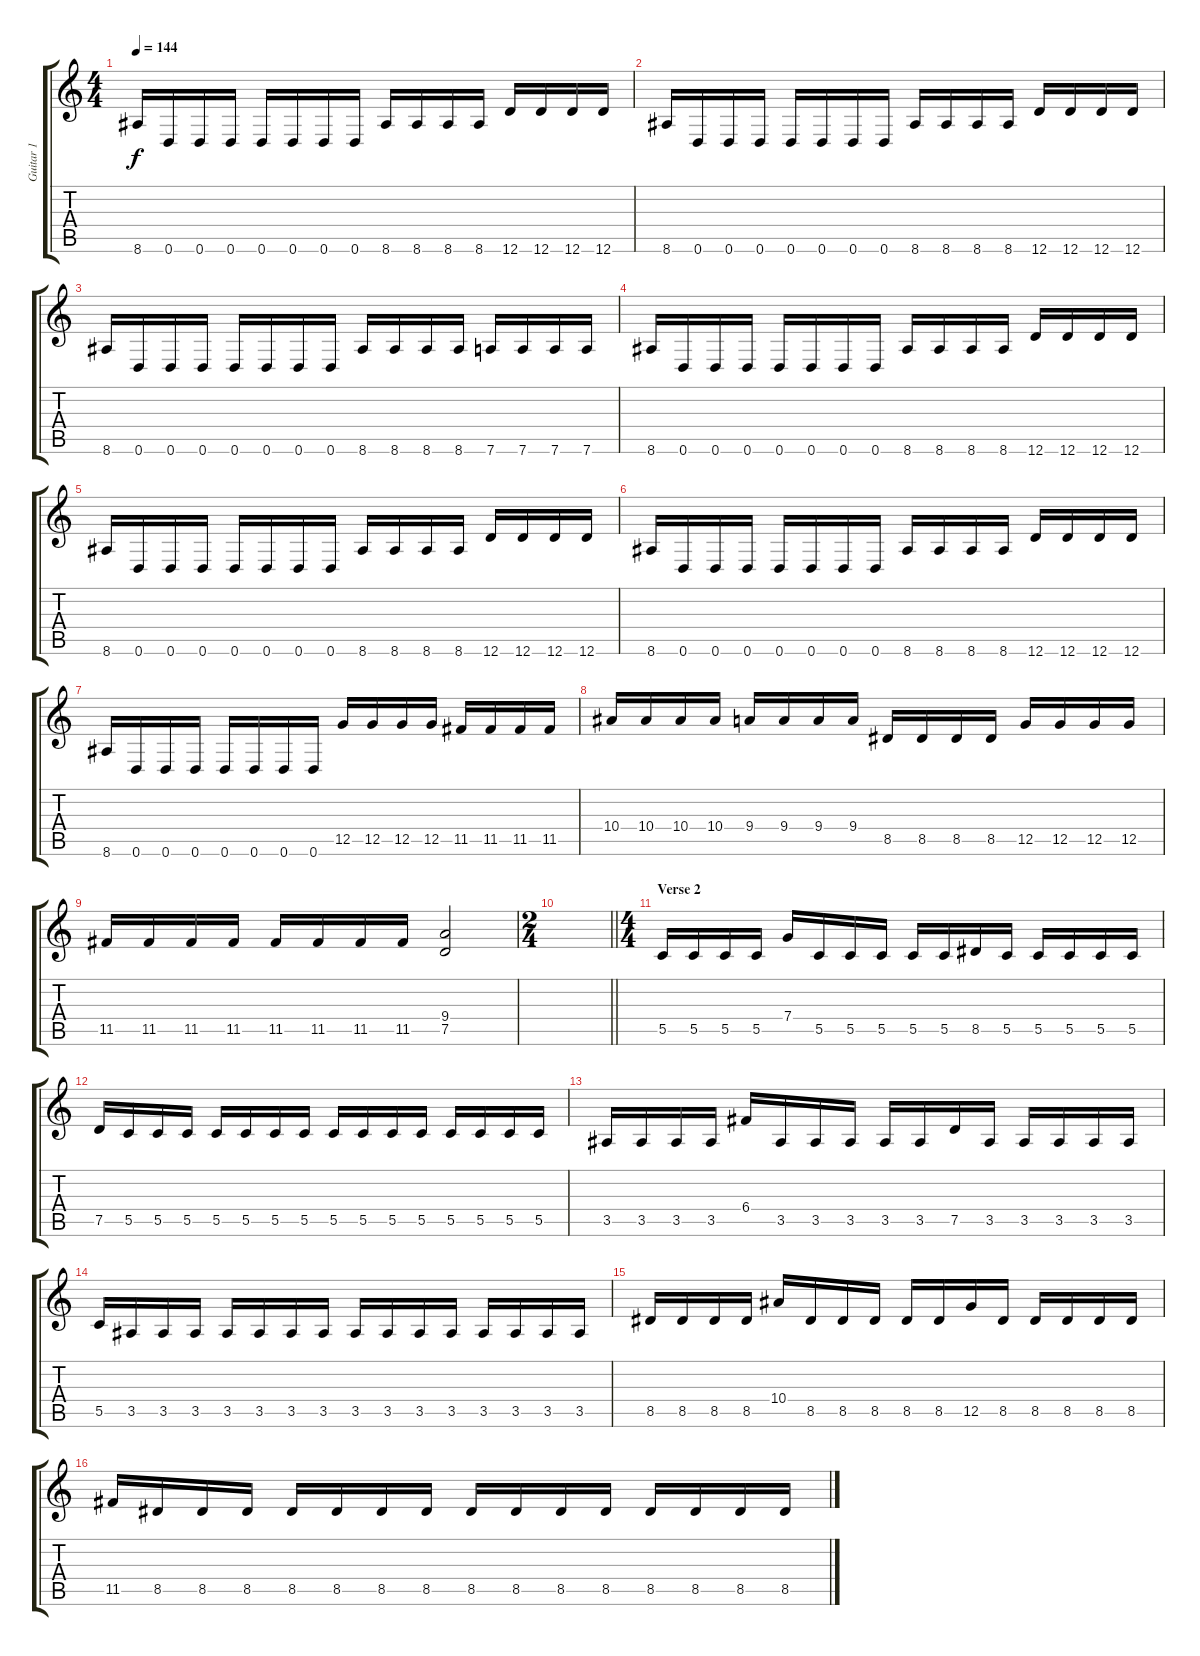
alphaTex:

\track ("Guitar 1" "Guitar 1") {instrument distortionguitar}
\staff {score tabs}
\tuning (D4 A3 F3 C3 G2 D2) {hide}
\ts (4 4)
\tempo 144
\clef g2
\ks c
8.6.16{dy f} 0.6.16 0.6.16 0.6.16 0.6.16 0.6.16 0.6.16 0.6.16 8.6.16 8.6.16 8.6.16 8.6.16 12.6.16 12.6.16 12.6.16 12.6.16 |
8.6.16 0.6.16 0.6.16 0.6.16 0.6.16 0.6.16 0.6.16 0.6.16 8.6.16 8.6.16 8.6.16 8.6.16 12.6.16 12.6.16 12.6.16 12.6.16 |
8.6.16 0.6.16 0.6.16 0.6.16 0.6.16 0.6.16 0.6.16 0.6.16 8.6.16 8.6.16 8.6.16 8.6.16 7.6.16 7.6.16 7.6.16 7.6.16 |
8.6.16 0.6.16 0.6.16 0.6.16 0.6.16 0.6.16 0.6.16 0.6.16 8.6.16 8.6.16 8.6.16 8.6.16 12.6.16 12.6.16 12.6.16 12.6.16 |
8.6.16 0.6.16 0.6.16 0.6.16 0.6.16 0.6.16 0.6.16 0.6.16 8.6.16 8.6.16 8.6.16 8.6.16 12.6.16 12.6.16 12.6.16 12.6.16 |
8.6.16 0.6.16 0.6.16 0.6.16 0.6.16 0.6.16 0.6.16 0.6.16 8.6.16 8.6.16 8.6.16 8.6.16 12.6.16 12.6.16 12.6.16 12.6.16 |
8.6.16 0.6.16 0.6.16 0.6.16 0.6.16 0.6.16 0.6.16 0.6.16 12.5.16 12.5.16 12.5.16 12.5.16 11.5.16 11.5.16 11.5.16 11.5.16 |
10.4.16 10.4.16 10.4.16 10.4.16 9.4.16 9.4.16 9.4.16 9.4.16 8.5.16 8.5.16 8.5.16 8.5.16 12.5.16 12.5.16 12.5.16 12.5.16 |
11.5.16 11.5.16 11.5.16 11.5.16 11.5.16 11.5.16 11.5.16 11.5.16 (9.4 7.5).2 |
\ts (2 4)
\barLineRight lightlight
|
\ts (4 4)
\section ("" "Verse 2")
5.5.16 5.5.16 5.5.16 5.5.16 7.4.16 5.5.16 5.5.16 5.5.16 5.5.16 5.5.16 8.5.16 5.5.16 5.5.16 5.5.16 5.5.16 5.5.16 |
7.5.16 5.5.16 5.5.16 5.5.16 5.5.16 5.5.16 5.5.16 5.5.16 5.5.16 5.5.16 5.5.16 5.5.16 5.5.16 5.5.16 5.5.16 5.5.16 |
3.5.16 3.5.16 3.5.16 3.5.16 6.4.16 3.5.16 3.5.16 3.5.16 3.5.16 3.5.16 7.5.16 3.5.16 3.5.16 3.5.16 3.5.16 3.5.16 |
5.5.16 3.5.16 3.5.16 3.5.16 3.5.16 3.5.16 3.5.16 3.5.16 3.5.16 3.5.16 3.5.16 3.5.16 3.5.16 3.5.16 3.5.16 3.5.16 |
8.5.16 8.5.16 8.5.16 8.5.16 10.4.16 8.5.16 8.5.16 8.5.16 8.5.16 8.5.16 12.5.16 8.5.16 8.5.16 8.5.16 8.5.16 8.5.16 |
11.5.16 8.5.16 8.5.16 8.5.16 8.5.16 8.5.16 8.5.16 8.5.16 8.5.16 8.5.16 8.5.16 8.5.16 8.5.16 8.5.16 8.5.16 8.5.16
